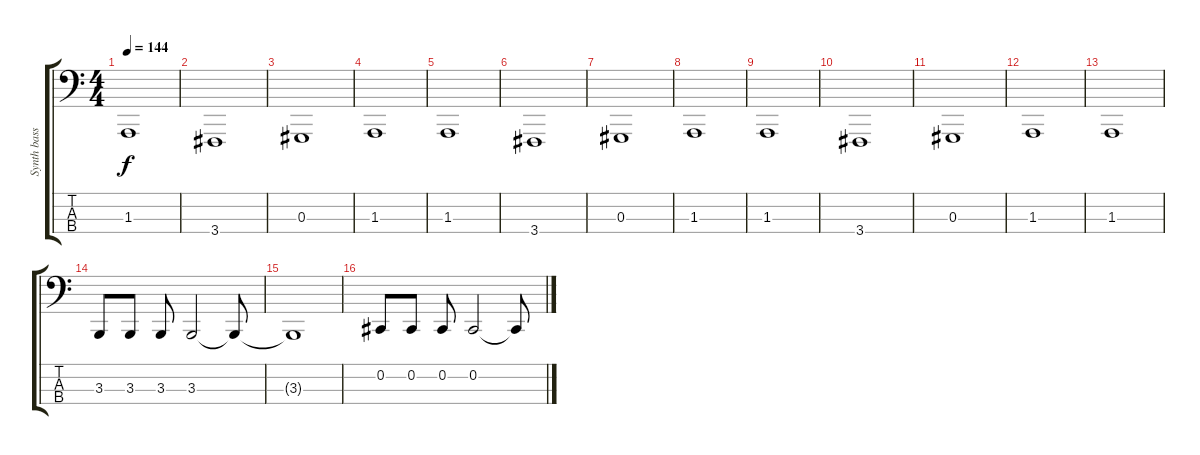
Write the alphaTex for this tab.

\track ("Synth bass" "Synth bass") {instrument lead8bassandlead}
\staff {score tabs}
\tuning (Gb2 Db2 Ab1 Eb1) {hide}
\ts (4 4)
\tempo 144
\clef f4
\ks c
1.3.1{dy f} |
3.4.1 |
0.3.1 |
1.3.1 |
1.3.1 |
3.4.1 |
0.3.1 |
1.3.1 |
1.3.1 |
3.4.1 |
0.3.1 |
1.3.1 |
1.3.1 |
3.3.8 3.3.8 3.3.8 3.3.2 3.3{t}.8 |
3.3{t}.1 |
0.2.8 0.2.8 0.2.8 0.2.2 0.2{t}.8
